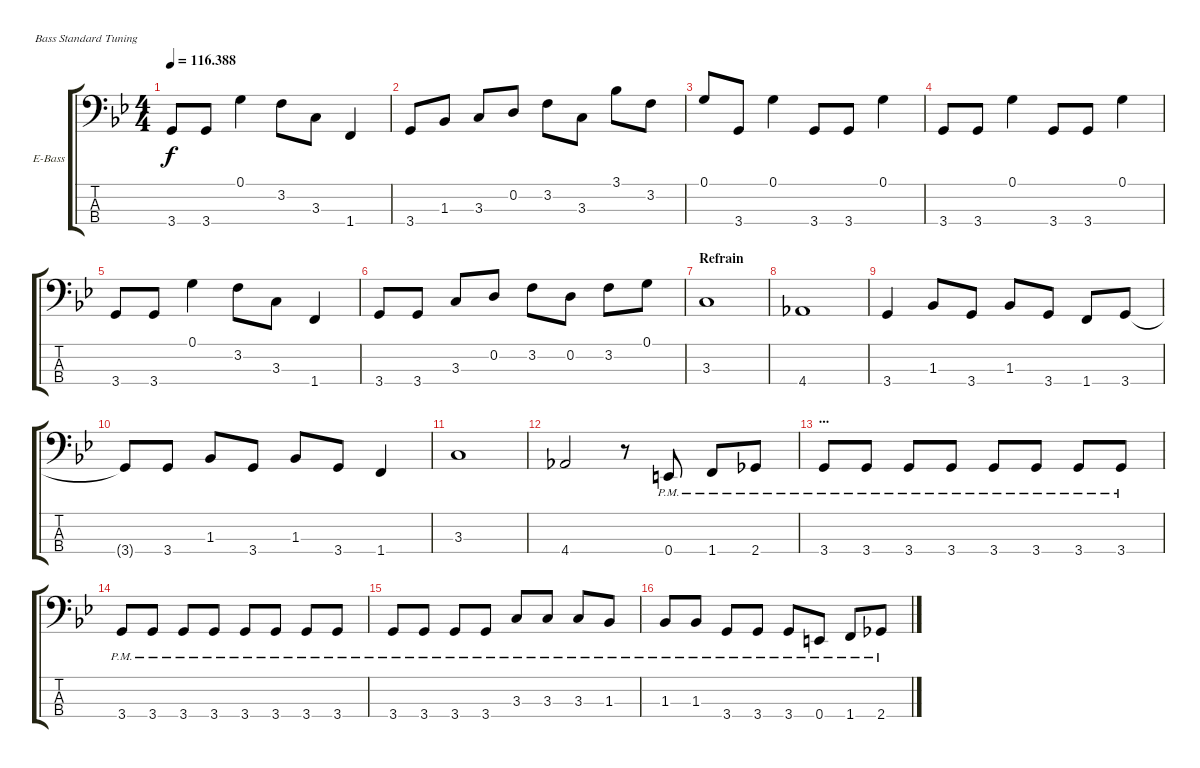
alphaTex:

\bracketExtendMode groupsimilarinstruments
\firstSystemTrackNameOrientation horizontal
\otherSystemsTrackNameOrientation horizontal
\track ("Electric Bass" "E-Bass") {instrument electricbassfinger}
\staff {score tabs}
\tuning (G2 D2 A1 E1)
\ts (4 4)
\tempo
116.388
\accidentals auto
\clef f4
\ottava regular
\simile none
\ks gminor
3.4.8{dy f} 3.4.8 0.1.4 3.2.8 3.3.8 1.4.4 |
3.4.8 1.3.8 3.3.8 0.2.8 3.2.8 3.3.8 3.1.8 3.2.8 |
0.1.8 3.4.8 0.1.4 3.4.8 3.4.8 0.1.4 |
3.4.8 3.4.8 0.1.4 3.4.8 3.4.8 0.1.4 |
3.4.8 3.4.8 0.1.4 3.2.8 3.3.8 1.4.4 |
3.4.8 3.4.8 3.3.8 0.2.8 3.2.8 0.2.8 3.2.8 0.1.8 |
\section ("" "Refrain")
3.3.1 |
4.4.1 |
3.4.4 1.3.8 3.4.8 1.3.8 3.4.8 1.4.8 3.4.8 |
3.4{t}.8 3.4.8 1.3.8 3.4.8 1.3.8 3.4.8 1.4.4 |
3.3.1 |
4.4.2 r.8 0.4{pm}.8 1.4{pm}.8 2.4{pm}.8 |
\section ("" "...")
3.4{pm}.8 3.4{pm}.8 3.4{pm}.8 3.4{pm}.8 3.4{pm}.8 3.4{pm}.8 3.4{pm}.8 3.4{pm}.8 |
3.4{pm}.8 3.4{pm}.8 3.4{pm}.8 3.4{pm}.8 3.4{pm}.8 3.4{pm}.8 3.4{pm}.8 3.4{pm}.8 |
3.4{pm}.8 3.4{pm}.8 3.4{pm}.8 3.4{pm}.8 3.3{pm}.8 3.3{pm}.8 3.3{pm}.8 1.3{pm}.8 |
1.3{pm}.8 1.3{pm}.8 3.4{pm}.8 3.4{pm}.8 3.4{pm}.8 0.4{pm}.8 1.4{pm}.8 2.4{pm}.8
